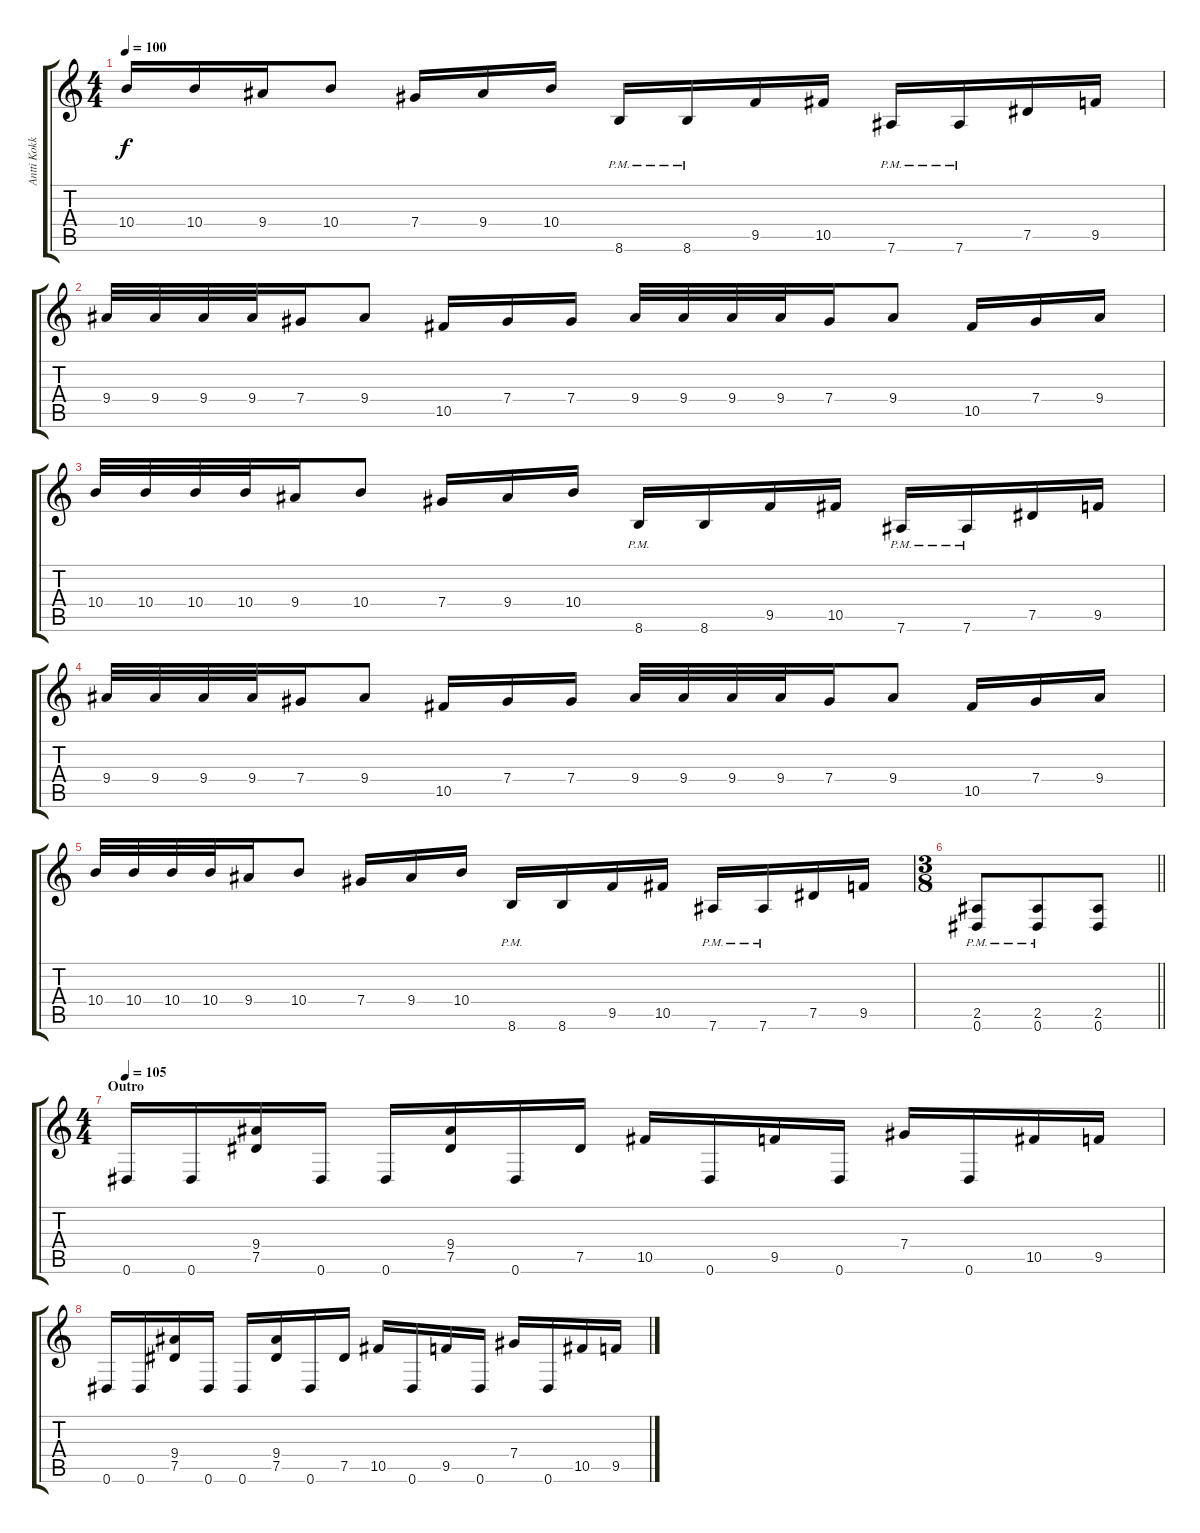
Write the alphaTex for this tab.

\track ("Antti Kokko" "Antti Kokk") {instrument distortionguitar}
\staff {score tabs}
\tuning (Eb4 Bb3 Gb3 Db3 Ab2 Eb2) {hide}
\ts (4 4)
\tempo 100
\clef g2
\ks c
10.4.16{dy f} 10.4.16 9.4.16 10.4.8 7.4.16 9.4.16 10.4.16 8.6{pm}.16 8.6{pm}.16 9.5.16 10.5.16 7.6{pm}.16 7.6{pm}.16 7.5.16 9.5.16 |
9.4.32 9.4.32 9.4.32 9.4.32 7.4.16 9.4.8 10.5.16 7.4.16 7.4.16 9.4.32 9.4.32 9.4.32 9.4.32 7.4.16 9.4.8 10.5.16 7.4.16 9.4.16 |
10.4.32 10.4.32 10.4.32 10.4.32 9.4.16 10.4.8 7.4.16 9.4.16 10.4.16 8.6{pm}.16 8.6.16 9.5.16 10.5.16 7.6{pm}.16 7.6{pm}.16 7.5.16 9.5.16 |
9.4.32 9.4.32 9.4.32 9.4.32 7.4.16 9.4.8 10.5.16 7.4.16 7.4.16 9.4.32 9.4.32 9.4.32 9.4.32 7.4.16 9.4.8 10.5.16 7.4.16 9.4.16 |
10.4.32 10.4.32 10.4.32 10.4.32 9.4.16 10.4.8 7.4.16 9.4.16 10.4.16 8.6{pm}.16 8.6.16 9.5.16 10.5.16 7.6{pm}.16 7.6{pm}.16 7.5.16 9.5.16 |
\ts (3 8)
\barLineRight lightlight
(2.5{pm} 0.6{pm}).8 (2.5{pm} 0.6{pm}).8 (2.5 0.6).8 |
\ts (4 4)
\section ("" "Outro")
\tempo 105
0.6.16 0.6.16 (9.4 7.5).16 0.6.16 0.6.16 (9.4 7.5).16 0.6.16 7.5.16 10.5.16 0.6.16 9.5.16 0.6.16 7.4.16 0.6.16 10.5.16 9.5.16 |
0.6.16 0.6.16 (9.4 7.5).16 0.6.16 0.6.16 (9.4 7.5).16 0.6.16 7.5.16 10.5.16 0.6.16 9.5.16 0.6.16 7.4.16 0.6.16 10.5.16 9.5.16
